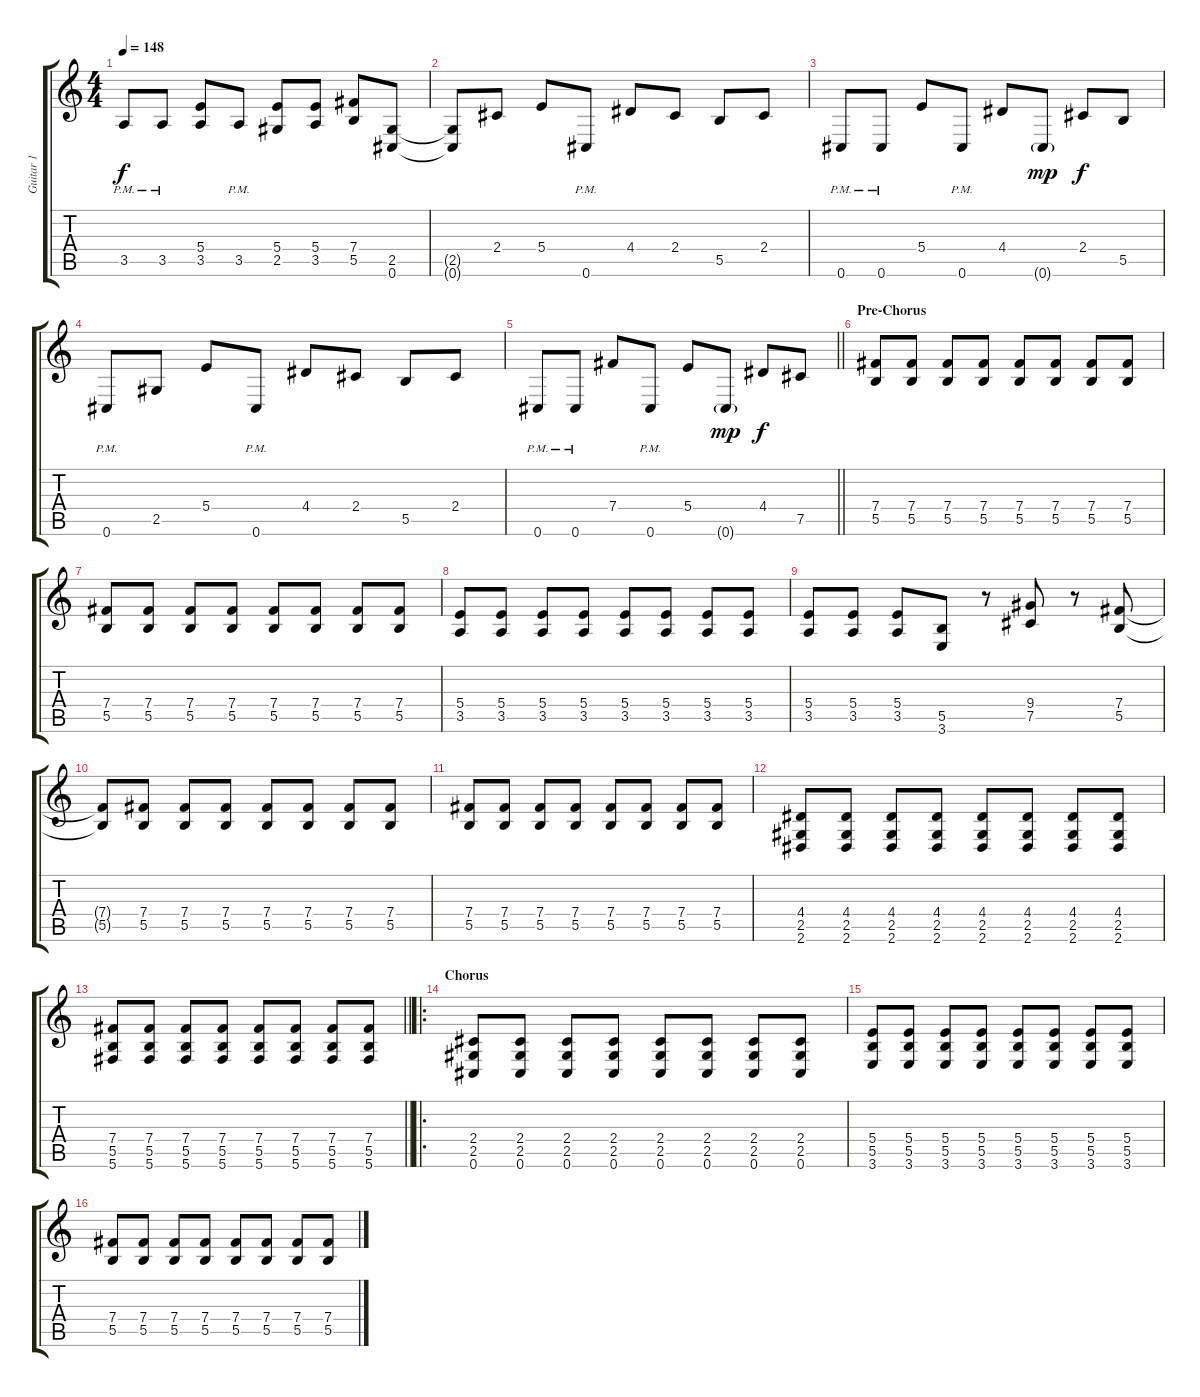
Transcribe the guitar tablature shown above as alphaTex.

\track ("Guitar 1" "Guitar 1") {instrument overdrivenguitar}
\staff {score tabs}
\tuning (Db4 Ab3 E3 B2 Gb2 Db2) {hide}
\ts (4 4)
\tempo 148
\clef g2
\ks c
3.5{pm}.8{dy f} 3.5{pm}.8 (5.4 3.5).8 3.5{pm}.8 (5.4 2.5).8 (5.4 3.5).8 (7.4 5.5).8 (2.5 0.6).8 |
(2.5{t} 0.6{t}).8 2.4.8 5.4.8 0.6{pm}.8 4.4.8 2.4.8 5.5.8 2.4.8 |
0.6{pm}.8 0.6{pm}.8 5.4.8 0.6{pm}.8 4.4.8 0.6{g}.8{dy mp} 2.4.8{dy f} 5.5.8 |
0.6{pm}.8 2.5.8 5.4.8 0.6{pm}.8 4.4.8 2.4.8 5.5.8 2.4.8 |
\barLineRight lightlight
0.6{pm}.8 0.6{pm}.8 7.4.8 0.6{pm}.8 5.4.8 0.6{g}.8{dy mp} 4.4.8{dy f} 7.5.8 |
\section ("" "Pre-Chorus")
(7.4 5.5).8 (7.4 5.5).8 (7.4 5.5).8 (7.4 5.5).8 (7.4 5.5).8 (7.4 5.5).8 (7.4 5.5).8 (7.4 5.5).8 |
(7.4 5.5).8 (7.4 5.5).8 (7.4 5.5).8 (7.4 5.5).8 (7.4 5.5).8 (7.4 5.5).8 (7.4 5.5).8 (7.4 5.5).8 |
(5.4 3.5).8 (5.4 3.5).8 (5.4 3.5).8 (5.4 3.5).8 (5.4 3.5).8 (5.4 3.5).8 (5.4 3.5).8 (5.4 3.5).8 |
(5.4 3.5).8 (5.4 3.5).8 (5.4 3.5).8 (5.5 3.6).8 r.8 (9.4 7.5).8 r.8 (7.4 5.5).8 |
(7.4{t} 5.5{t}).8 (7.4 5.5).8 (7.4 5.5).8 (7.4 5.5).8 (7.4 5.5).8 (7.4 5.5).8 (7.4 5.5).8 (7.4 5.5).8 |
(7.4 5.5).8 (7.4 5.5).8 (7.4 5.5).8 (7.4 5.5).8 (7.4 5.5).8 (7.4 5.5).8 (7.4 5.5).8 (7.4 5.5).8 |
(4.4 2.5 2.6).8 (4.4 2.5 2.6).8 (4.4 2.5 2.6).8 (4.4 2.5 2.6).8 (4.4 2.5 2.6).8 (4.4 2.5 2.6).8 (4.4 2.5 2.6).8 (4.4 2.5 2.6).8 |
\barLineRight lightlight
(7.4 5.5 5.6).8 (7.4 5.5 5.6).8 (7.4 5.5 5.6).8 (7.4 5.5 5.6).8 (7.4 5.5 5.6).8 (7.4 5.5 5.6).8 (7.4 5.5 5.6).8 (7.4 5.5 5.6).8 |
\ro
\section ("" "Chorus")
(2.4 2.5 0.6).8 (2.4 2.5 0.6).8 (2.4 2.5 0.6).8 (2.4 2.5 0.6).8 (2.4 2.5 0.6).8 (2.4 2.5 0.6).8 (2.4 2.5 0.6).8 (2.4 2.5 0.6).8 |
(5.4 5.5 3.6).8 (5.4 5.5 3.6).8 (5.4 5.5 3.6).8 (5.4 5.5 3.6).8 (5.4 5.5 3.6).8 (5.4 5.5 3.6).8 (5.4 5.5 3.6).8 (5.4 5.5 3.6).8 |
(7.4 5.5).8 (7.4 5.5).8 (7.4 5.5).8 (7.4 5.5).8 (7.4 5.5).8 (7.4 5.5).8 (7.4 5.5).8 (7.4 5.5).8
